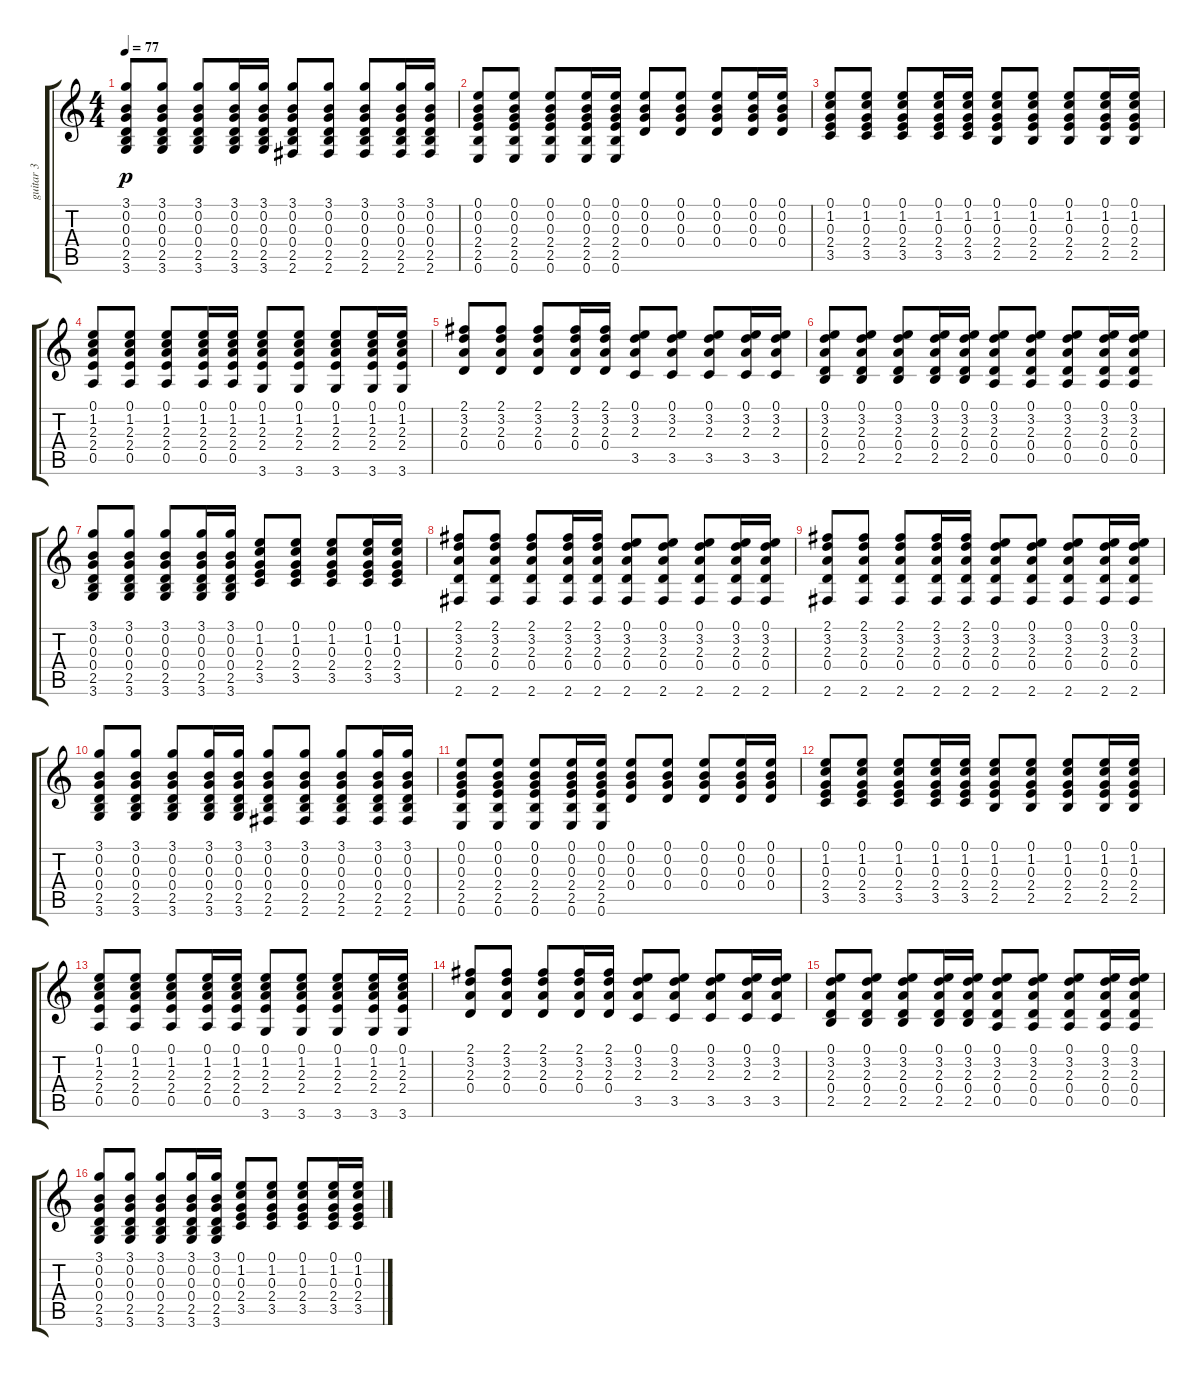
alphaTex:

\track ("guitar 3" "guitar 3") {instrument acousticguitarsteel}
\staff {score tabs}
\tuning (E4 B3 G3 D3 A2 E2) {hide}
\ts (4 4)
\tempo 77
\clef g2
\ks c
(3.1 0.2 0.3 0.4 2.5 3.6).8{dy p} (3.1 0.2 0.3 0.4 2.5 3.6).8 (3.1 0.2 0.3 0.4 2.5 3.6).8 (3.1 0.2 0.3 0.4 2.5 3.6).16 (3.1 0.2 0.3 0.4 2.5 3.6).16 (3.1 0.2 0.3 0.4 2.5 2.6).8 (3.1 0.2 0.3 0.4 2.5 2.6).8 (3.1 0.2 0.3 0.4 2.5 2.6).8 (3.1 0.2 0.3 0.4 2.5 2.6).16 (3.1 0.2 0.3 0.4 2.5 2.6).16 |
(0.1 0.2 0.3 2.4 2.5 0.6).8 (0.1 0.2 0.3 2.4 2.5 0.6).8 (0.1 0.2 0.3 2.4 2.5 0.6).8 (0.1 0.2 0.3 2.4 2.5 0.6).16 (0.1 0.2 0.3 2.4 2.5 0.6).16 (0.1 0.2 0.3 0.4).8 (0.1 0.2 0.3 0.4).8 (0.1 0.2 0.3 0.4).8 (0.1 0.2 0.3 0.4).16 (0.1 0.2 0.3 0.4).16 |
(0.1 1.2 0.3 2.4 3.5).8 (0.1 1.2 0.3 2.4 3.5).8 (0.1 1.2 0.3 2.4 3.5).8 (0.1 1.2 0.3 2.4 3.5).16 (0.1 1.2 0.3 2.4 3.5).16 (0.1 1.2 0.3 2.4 2.5).8 (0.1 1.2 0.3 2.4 2.5).8 (0.1 1.2 0.3 2.4 2.5).8 (0.1 1.2 0.3 2.4 2.5).16 (0.1 1.2 0.3 2.4 2.5).16 |
(0.1 1.2 2.3 2.4 0.5).8 (0.1 1.2 2.3 2.4 0.5).8 (0.1 1.2 2.3 2.4 0.5).8 (0.1 1.2 2.3 2.4 0.5).16 (0.1 1.2 2.3 2.4 0.5).16 (0.1 1.2 2.3 2.4 3.6).8 (0.1 1.2 2.3 2.4 3.6).8 (0.1 1.2 2.3 2.4 3.6).8 (0.1 1.2 2.3 2.4 3.6).16 (0.1 1.2 2.3 2.4 3.6).16 |
(2.1 3.2 2.3 0.4).8 (2.1 3.2 2.3 0.4).8 (2.1 3.2 2.3 0.4).8 (2.1 3.2 2.3 0.4).16 (2.1 3.2 2.3 0.4).16 (0.1 3.2 2.3 3.5).8 (0.1 3.2 2.3 3.5).8 (0.1 3.2 2.3 3.5).8 (0.1 3.2 2.3 3.5).16 (0.1 3.2 2.3 3.5).16 |
(0.1 3.2 2.3 0.4 2.5).8 (0.1 3.2 2.3 0.4 2.5).8 (0.1 3.2 2.3 0.4 2.5).8 (0.1 3.2 2.3 0.4 2.5).16 (0.1 3.2 2.3 0.4 2.5).16 (0.1 3.2 2.3 0.4 0.5).8 (0.1 3.2 2.3 0.4 0.5).8 (0.1 3.2 2.3 0.4 0.5).8 (0.1 3.2 2.3 0.4 0.5).16 (0.1 3.2 2.3 0.4 0.5).16 |
(3.1 0.2 0.3 0.4 2.5 3.6).8 (3.1 0.2 0.3 0.4 2.5 3.6).8 (3.1 0.2 0.3 0.4 2.5 3.6).8 (3.1 0.2 0.3 0.4 2.5 3.6).16 (3.1 0.2 0.3 0.4 2.5 3.6).16 (0.1 1.2 0.3 2.4 3.5).8 (0.1 1.2 0.3 2.4 3.5).8 (0.1 1.2 0.3 2.4 3.5).8 (0.1 1.2 0.3 2.4 3.5).16 (0.1 1.2 0.3 2.4 3.5).16 |
(2.1 3.2 2.3 0.4 2.6).8 (2.1 3.2 2.3 0.4 2.6).8 (2.1 3.2 2.3 0.4 2.6).8 (2.1 3.2 2.3 0.4 2.6).16 (2.1 3.2 2.3 0.4 2.6).16 (0.1 3.2 2.3 0.4 2.6).8 (0.1 3.2 2.3 0.4 2.6).8 (0.1 3.2 2.3 0.4 2.6).8 (0.1 3.2 2.3 0.4 2.6).16 (0.1 3.2 2.3 0.4 2.6).16 |
(2.1 3.2 2.3 0.4 2.6).8 (2.1 3.2 2.3 0.4 2.6).8 (2.1 3.2 2.3 0.4 2.6).8 (2.1 3.2 2.3 0.4 2.6).16 (2.1 3.2 2.3 0.4 2.6).16 (0.1 3.2 2.3 0.4 2.6).8 (0.1 3.2 2.3 0.4 2.6).8 (0.1 3.2 2.3 0.4 2.6).8 (0.1 3.2 2.3 0.4 2.6).16 (0.1 3.2 2.3 0.4 2.6).16 |
(3.1 0.2 0.3 0.4 2.5 3.6).8 (3.1 0.2 0.3 0.4 2.5 3.6).8 (3.1 0.2 0.3 0.4 2.5 3.6).8 (3.1 0.2 0.3 0.4 2.5 3.6).16 (3.1 0.2 0.3 0.4 2.5 3.6).16 (3.1 0.2 0.3 0.4 2.5 2.6).8 (3.1 0.2 0.3 0.4 2.5 2.6).8 (3.1 0.2 0.3 0.4 2.5 2.6).8 (3.1 0.2 0.3 0.4 2.5 2.6).16 (3.1 0.2 0.3 0.4 2.5 2.6).16 |
(0.1 0.2 0.3 2.4 2.5 0.6).8 (0.1 0.2 0.3 2.4 2.5 0.6).8 (0.1 0.2 0.3 2.4 2.5 0.6).8 (0.1 0.2 0.3 2.4 2.5 0.6).16 (0.1 0.2 0.3 2.4 2.5 0.6).16 (0.1 0.2 0.3 0.4).8 (0.1 0.2 0.3 0.4).8 (0.1 0.2 0.3 0.4).8 (0.1 0.2 0.3 0.4).16 (0.1 0.2 0.3 0.4).16 |
(0.1 1.2 0.3 2.4 3.5).8 (0.1 1.2 0.3 2.4 3.5).8 (0.1 1.2 0.3 2.4 3.5).8 (0.1 1.2 0.3 2.4 3.5).16 (0.1 1.2 0.3 2.4 3.5).16 (0.1 1.2 0.3 2.4 2.5).8 (0.1 1.2 0.3 2.4 2.5).8 (0.1 1.2 0.3 2.4 2.5).8 (0.1 1.2 0.3 2.4 2.5).16 (0.1 1.2 0.3 2.4 2.5).16 |
(0.1 1.2 2.3 2.4 0.5).8 (0.1 1.2 2.3 2.4 0.5).8 (0.1 1.2 2.3 2.4 0.5).8 (0.1 1.2 2.3 2.4 0.5).16 (0.1 1.2 2.3 2.4 0.5).16 (0.1 1.2 2.3 2.4 3.6).8 (0.1 1.2 2.3 2.4 3.6).8 (0.1 1.2 2.3 2.4 3.6).8 (0.1 1.2 2.3 2.4 3.6).16 (0.1 1.2 2.3 2.4 3.6).16 |
(2.1 3.2 2.3 0.4).8 (2.1 3.2 2.3 0.4).8 (2.1 3.2 2.3 0.4).8 (2.1 3.2 2.3 0.4).16 (2.1 3.2 2.3 0.4).16 (0.1 3.2 2.3 3.5).8 (0.1 3.2 2.3 3.5).8 (0.1 3.2 2.3 3.5).8 (0.1 3.2 2.3 3.5).16 (0.1 3.2 2.3 3.5).16 |
(0.1 3.2 2.3 0.4 2.5).8 (0.1 3.2 2.3 0.4 2.5).8 (0.1 3.2 2.3 0.4 2.5).8 (0.1 3.2 2.3 0.4 2.5).16 (0.1 3.2 2.3 0.4 2.5).16 (0.1 3.2 2.3 0.4 0.5).8 (0.1 3.2 2.3 0.4 0.5).8 (0.1 3.2 2.3 0.4 0.5).8 (0.1 3.2 2.3 0.4 0.5).16 (0.1 3.2 2.3 0.4 0.5).16 |
(3.1 0.2 0.3 0.4 2.5 3.6).8 (3.1 0.2 0.3 0.4 2.5 3.6).8 (3.1 0.2 0.3 0.4 2.5 3.6).8 (3.1 0.2 0.3 0.4 2.5 3.6).16 (3.1 0.2 0.3 0.4 2.5 3.6).16 (0.1 1.2 0.3 2.4 3.5).8 (0.1 1.2 0.3 2.4 3.5).8 (0.1 1.2 0.3 2.4 3.5).8 (0.1 1.2 0.3 2.4 3.5).16 (0.1 1.2 0.3 2.4 3.5).16
